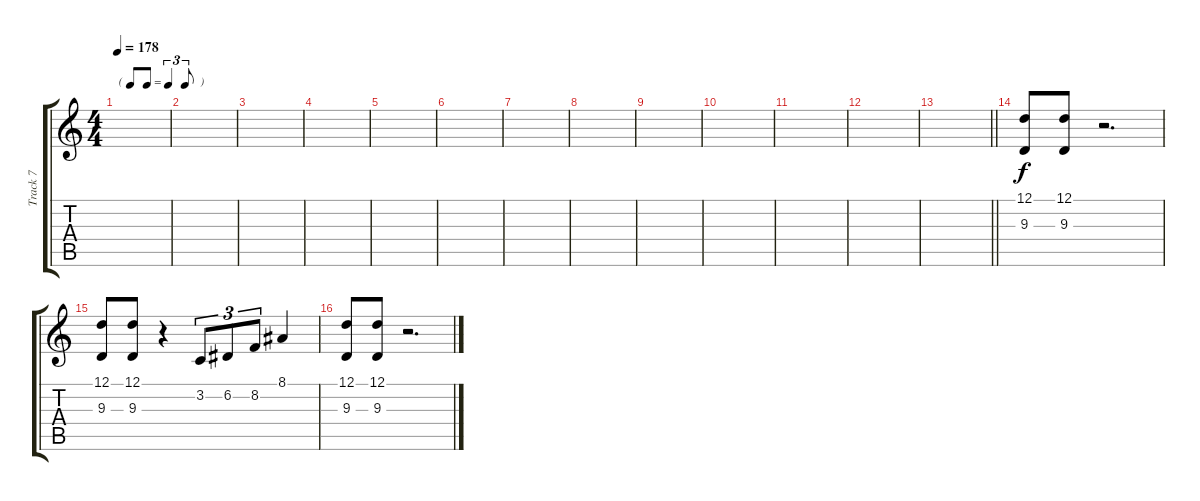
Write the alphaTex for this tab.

\track ("Track 7" "Track 7") {instrument brasssection}
\staff {score tabs}
\tuning (D4 A3 F3 C3 G2 C2) {hide}
\ts (4 4)
\tf triplet8th
\tempo 178
\clef g2
\ks c
|
|
|
|
|
|
|
|
|
|
|
|
\barLineRight lightlight
|
(12.1 9.3).8 (12.1 9.3).8 r.2{d} |
(12.1 9.3).8 (12.1 9.3).8 r.4 3.2.8{tu (3 2)} 6.2.8{tu (3 2)} 8.2.8{tu (3 2)} 8.1.4 |
(12.1 9.3).8 (12.1 9.3).8 r.2{d}
